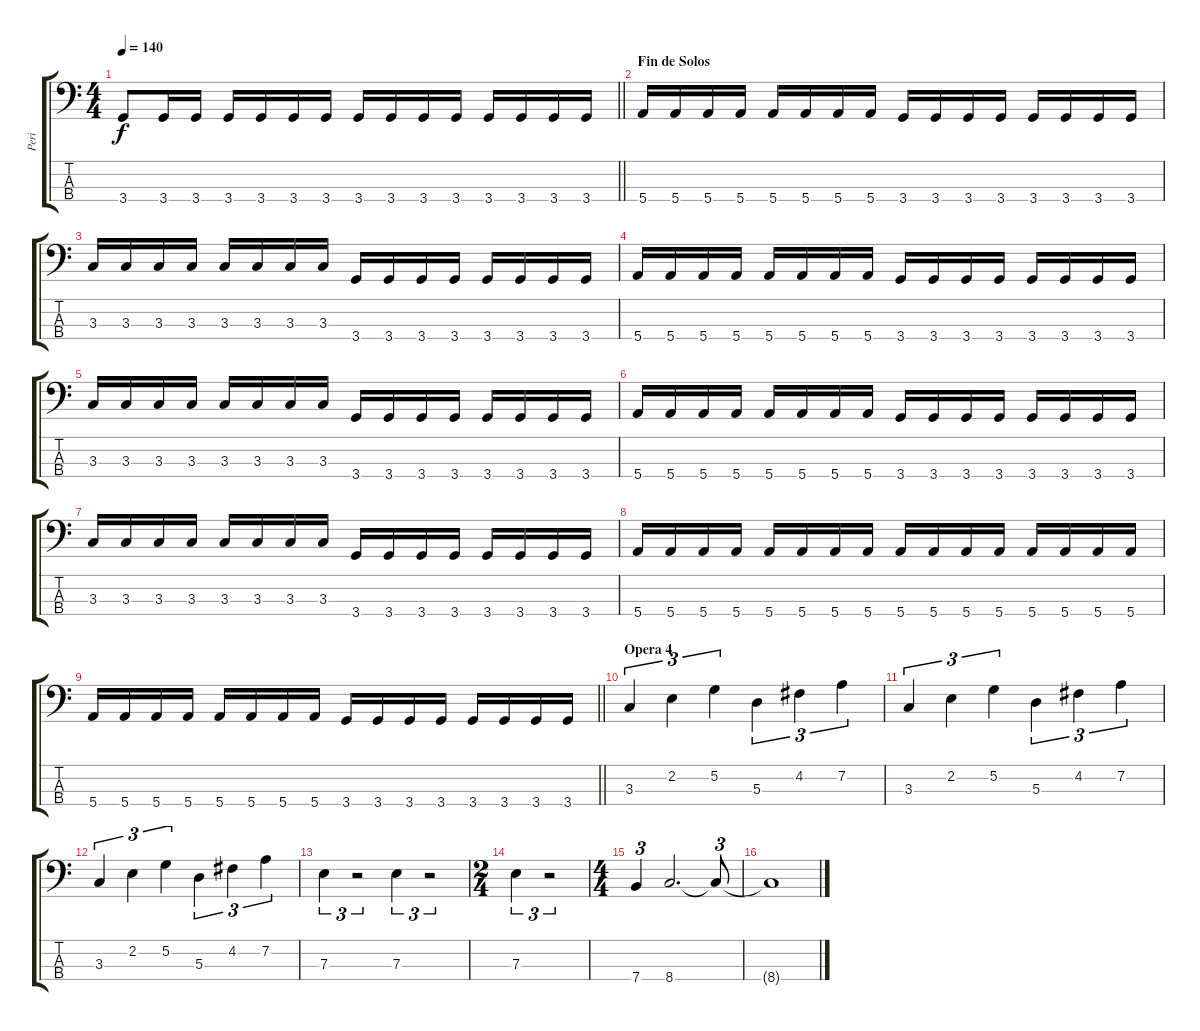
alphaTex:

\track ("Peri" "Peri") {instrument electricbassfinger}
\staff {score tabs}
\tuning (G2 D2 A1 E1) {hide}
\ts (4 4)
\tempo 140
\clef f4
\barLineRight lightlight
\ks c
3.4.8{dy f} 3.4.16 3.4.16 3.4.16 3.4.16 3.4.16 3.4.16 3.4.16 3.4.16 3.4.16 3.4.16 3.4.16 3.4.16 3.4.16 3.4.16 |
\section ("" "Fin de Solos")
5.4.16 5.4.16 5.4.16 5.4.16 5.4.16 5.4.16 5.4.16 5.4.16 3.4.16 3.4.16 3.4.16 3.4.16 3.4.16 3.4.16 3.4.16 3.4.16 |
3.3.16 3.3.16 3.3.16 3.3.16 3.3.16 3.3.16 3.3.16 3.3.16 3.4.16 3.4.16 3.4.16 3.4.16 3.4.16 3.4.16 3.4.16 3.4.16 |
5.4.16 5.4.16 5.4.16 5.4.16 5.4.16 5.4.16 5.4.16 5.4.16 3.4.16 3.4.16 3.4.16 3.4.16 3.4.16 3.4.16 3.4.16 3.4.16 |
3.3.16 3.3.16 3.3.16 3.3.16 3.3.16 3.3.16 3.3.16 3.3.16 3.4.16 3.4.16 3.4.16 3.4.16 3.4.16 3.4.16 3.4.16 3.4.16 |
5.4.16 5.4.16 5.4.16 5.4.16 5.4.16 5.4.16 5.4.16 5.4.16 3.4.16 3.4.16 3.4.16 3.4.16 3.4.16 3.4.16 3.4.16 3.4.16 |
3.3.16 3.3.16 3.3.16 3.3.16 3.3.16 3.3.16 3.3.16 3.3.16 3.4.16 3.4.16 3.4.16 3.4.16 3.4.16 3.4.16 3.4.16 3.4.16 |
5.4.16 5.4.16 5.4.16 5.4.16 5.4.16 5.4.16 5.4.16 5.4.16 5.4.16 5.4.16 5.4.16 5.4.16 5.4.16 5.4.16 5.4.16 5.4.16 |
\barLineRight lightlight
5.4.16 5.4.16 5.4.16 5.4.16 5.4.16 5.4.16 5.4.16 5.4.16 3.4.16 3.4.16 3.4.16 3.4.16 3.4.16 3.4.16 3.4.16 3.4.16 |
\section ("" "Opera 4")
3.3.4{tu (3 2)} 2.2.4{tu (3 2)} 5.2.4{tu (3 2)} 5.3.4{tu (3 2)} 4.2.4{tu (3 2)} 7.2.4{tu (3 2)} |
3.3.4{tu (3 2)} 2.2.4{tu (3 2)} 5.2.4{tu (3 2)} 5.3.4{tu (3 2)} 4.2.4{tu (3 2)} 7.2.4{tu (3 2)} |
3.3.4{tu (3 2)} 2.2.4{tu (3 2)} 5.2.4{tu (3 2)} 5.3.4{tu (3 2)} 4.2.4{tu (3 2)} 7.2.4{tu (3 2)} |
7.3.4{tu (3 2)} r.2{tu (3 2)} 7.3.4{tu (3 2)} r.2{tu (3 2)} |
\ts (2 4)
7.3.4{tu (3 2)} r.2{tu (3 2)} |
\ts (4 4)
7.4.4{tu (3 2)} 8.4.2{d} 8.4{t}.8{tu (3 2)} |
8.4{t}.1
